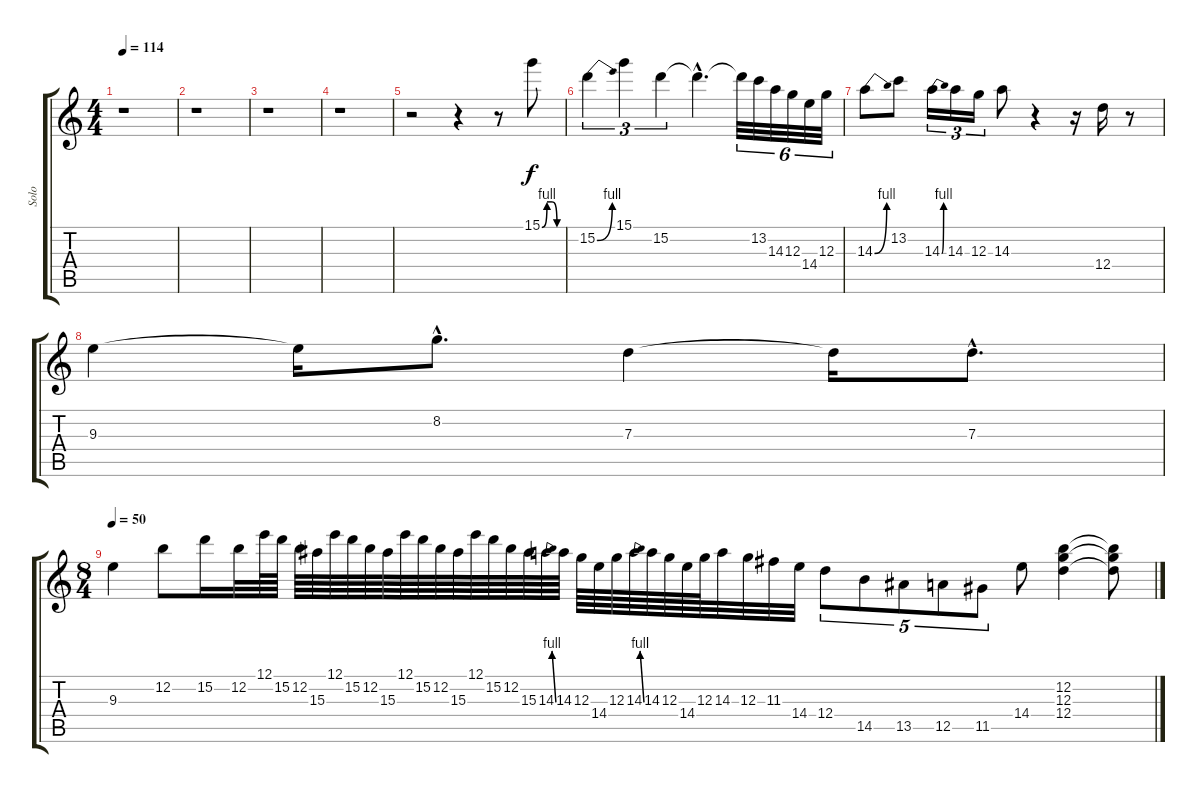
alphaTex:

\track ("Solo" "Solo") {instrument distortionguitar}
\staff {score tabs}
\tuning (E4 B3 G3 D3 A2 E2) {hide}
\ts (4 4)
\tempo 114
\clef g2
\ks c
r.1{dy f} |
r.1 |
r.1 |
r.1 |
r.2 r.4 r.8 15.1{be (custom 0 0 15 4 30 4 45 0 60 0)}.8 |
15.2{be (bend 0 0 60 4)}.4{tu (3 2)} 15.1.4{tu (3 2)} 15.2.4{tu (3 2)} 15.2{hac t}.4{d} 15.2{t}.32{tu (6 4)} 13.2.32{tu (6 4)} 14.3.32{tu (6 4)} 12.3.32{tu (6 4)} 14.4.32{tu (6 4)} 12.3.32{tu (6 4)} |
14.3{be (bend 0 0 60 4)}.8 13.2.8 14.3{be (bend 0 0 60 4)}.16{tu (3 2)} 14.3.16{tu (3 2)} 12.3.16{tu (3 2)} 14.3.8 r.4 r.16 12.4.16 r.8 |
9.3.4 9.3{t}.16 8.2{hac}.8{d} 7.3.4 7.3{t}.16 7.3{hac}.8{d} |
\ts (8 4)
\tempo 50
9.3.4 12.2.8 15.2.16 12.2.32 12.1.64 15.2.64 12.2.64 15.3.64 12.1.64 15.2.64 12.2.64 15.3.64 12.1.64 15.2.64 12.2.64 15.3.64 12.1.64 15.2.64 12.2.64 15.3.64 14.3{be (bend 0 0 60 4)}.64 14.3.64 12.3.64 14.4.64 12.3.64 14.3{be (bend 0 0 60 4)}.64 14.3.64 12.3.64 14.4.64 12.3.64 14.3.32 12.3.32 11.3.32 14.4.32 12.4.8{tu (5 4)} 14.5.8{tu (5 4)} 13.5.8{tu (5 4)} 12.5.8{tu (5 4)} 11.5.8{tu (5 4)} 14.4.8 (12.2 12.3 12.4).4 (12.2{t} 12.3{t} 12.4{t}).8
